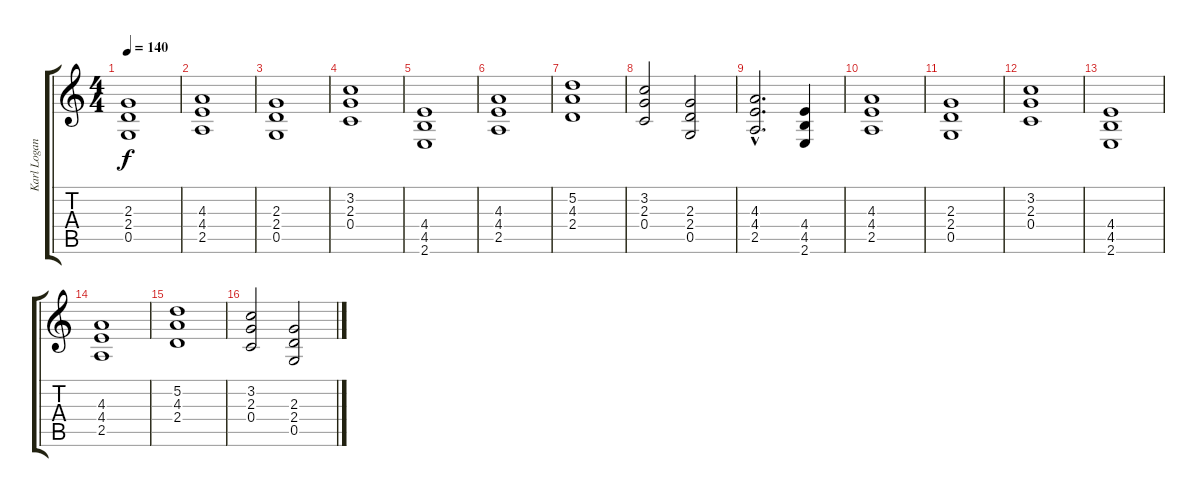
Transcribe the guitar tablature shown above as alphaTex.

\track ("Karl Logan(Rhytm Guitar)" "Karl Logan") {instrument distortionguitar}
\staff {score tabs}
\tuning (D4 A3 F3 C3 G2 D2) {hide}
\ts (4 4)
\tempo 140
\clef g2
\ks c
(2.3{t} 2.4{t} 0.5{t}).1{dy f} |
(4.3 4.4 2.5).1 |
(2.3 2.4 0.5).1 |
(3.2 2.3 0.4).1 |
(4.4 4.5 2.6).1 |
(4.3 4.4 2.5).1 |
(5.2 4.3 2.4).1 |
(3.2 2.3 0.4).2 (2.3 2.4 0.5).2 |
(4.3{hac} 4.4{hac} 2.5{hac}).2{d} (4.4 4.5 2.6).4 |
(4.3 4.4 2.5).1 |
(2.3 2.4 0.5).1 |
(3.2 2.3 0.4).1 |
(4.4 4.5 2.6).1 |
(4.3 4.4 2.5).1 |
(5.2 4.3 2.4).1 |
(3.2 2.3 0.4).2 (2.3 2.4 0.5).2
